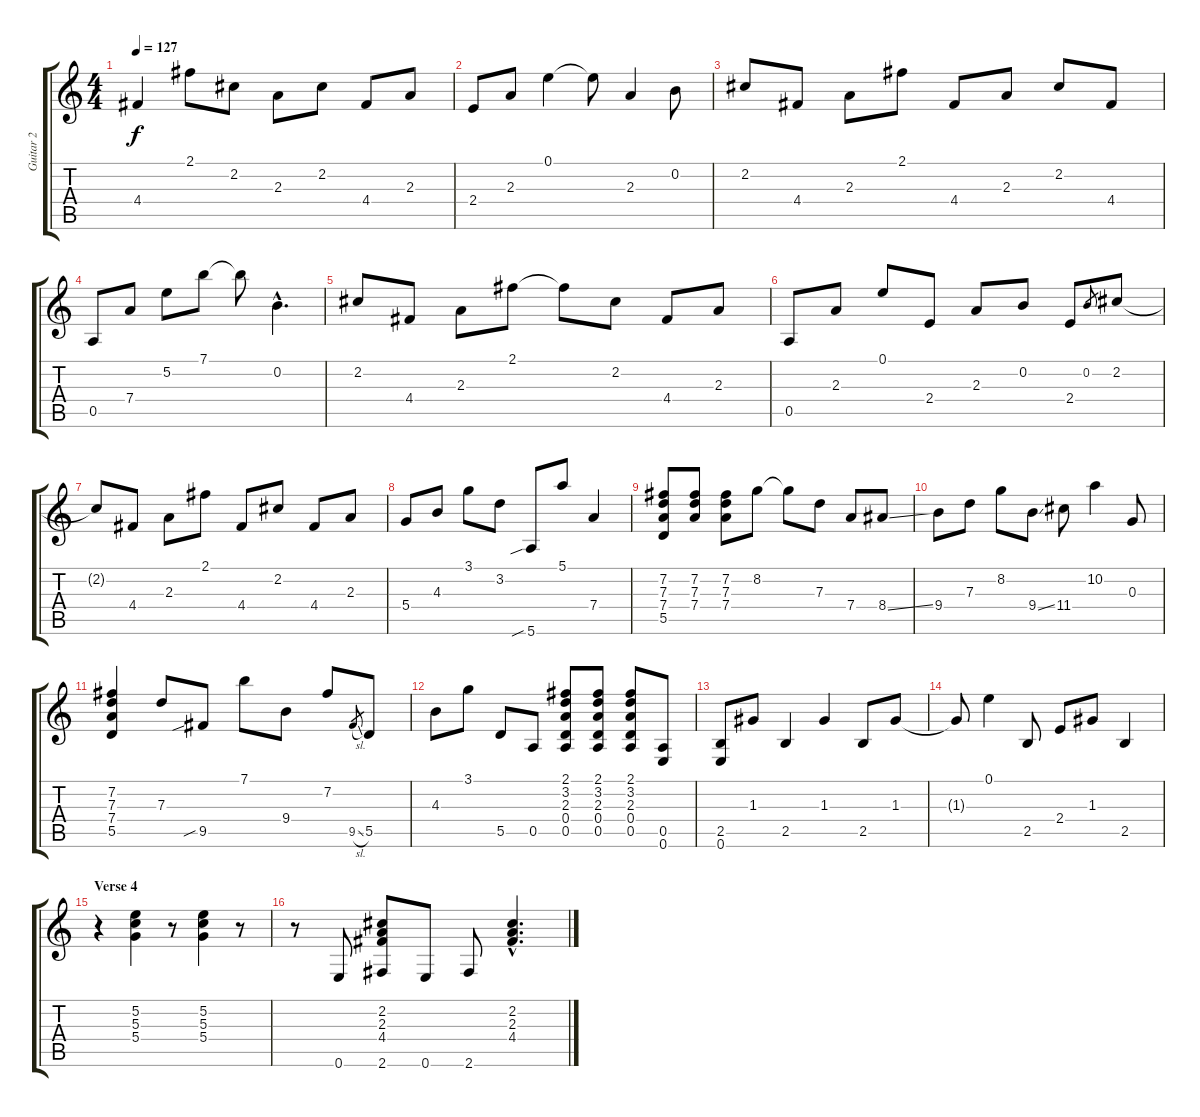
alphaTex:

\track ("Guitar 2" "Guitar 2") {instrument electricguitarjazz}
\staff {score tabs}
\tuning (E4 B3 G3 D3 A2 E2) {hide}
\ts (4 4)
\tempo 127
\clef g2
\ks c
4.4.4{dy f} 2.1.8 2.2.8 2.3.8 2.2.8 4.4.8 2.3.8 |
2.4.8 2.3.8 0.1.4 0.1{t}.8 2.3.4 0.2.8 |
2.2.8 4.4.8 2.3.8 2.1.8 4.4.8 2.3.8 2.2.8 4.4.8 |
0.5.8 7.4.8 5.2.8 7.1.8 7.1{t}.8 0.2{hac}.4{d} |
2.2.8 4.4.8 2.3.8 2.1.8 2.1{t}.8 2.2.8 4.4.8 2.3.8 |
0.5.8 2.3.8 0.1.8 2.4.8 2.3.8 0.2.8 2.4.8 0.2.8{gr} 2.2.8 |
2.2{t}.8 4.4.8 2.3.8 2.1.8 4.4.8 2.2.8 4.4.8 2.3.8 |
5.4.8 4.3.8 3.1.8 3.2.8 5.6{sib}.8 5.1.8 7.4.4 |
(7.2 7.3 7.4 5.5).8 (7.2 7.3 7.4).8 (7.2 7.3 7.4).8 8.2.8 8.2{t}.8 7.3.8 7.4.8 8.4{ss}.8 |
9.4.8 7.3.8 8.2.8 9.4{ss}.8 11.4.8 10.2.4 0.3.8 |
(7.2 7.3 7.4 5.5).4 7.3.8 9.5{sib}.8 7.1.8 9.4.8 7.2.8 9.5{sl}.8{gr} 5.5.8 |
4.3.8 3.1.8 5.5.8 0.5.8 (2.1 3.2 2.3 0.4 0.5).8 (2.1 3.2 2.3 0.4 0.5).8 (2.1 3.2 2.3 0.4 0.5).8 (0.5 0.6).8 |
(2.5 0.6).8 1.3.8 2.5.4 1.3.4 2.5.8 1.3.8 |
1.3{t}.8 0.1.4 2.5.8 2.4.8 1.3.8 2.5.4 |
\section ("" "Verse 4")
r.4 (5.2 5.3 5.4).4 r.8 (5.2 5.3 5.4).4 r.8 |
r.8 0.6.8 (2.2 2.3 4.4 2.6).8 0.6.8 2.6.8 (2.2{hac} 2.3{hac} 4.4{hac}).4{d}
